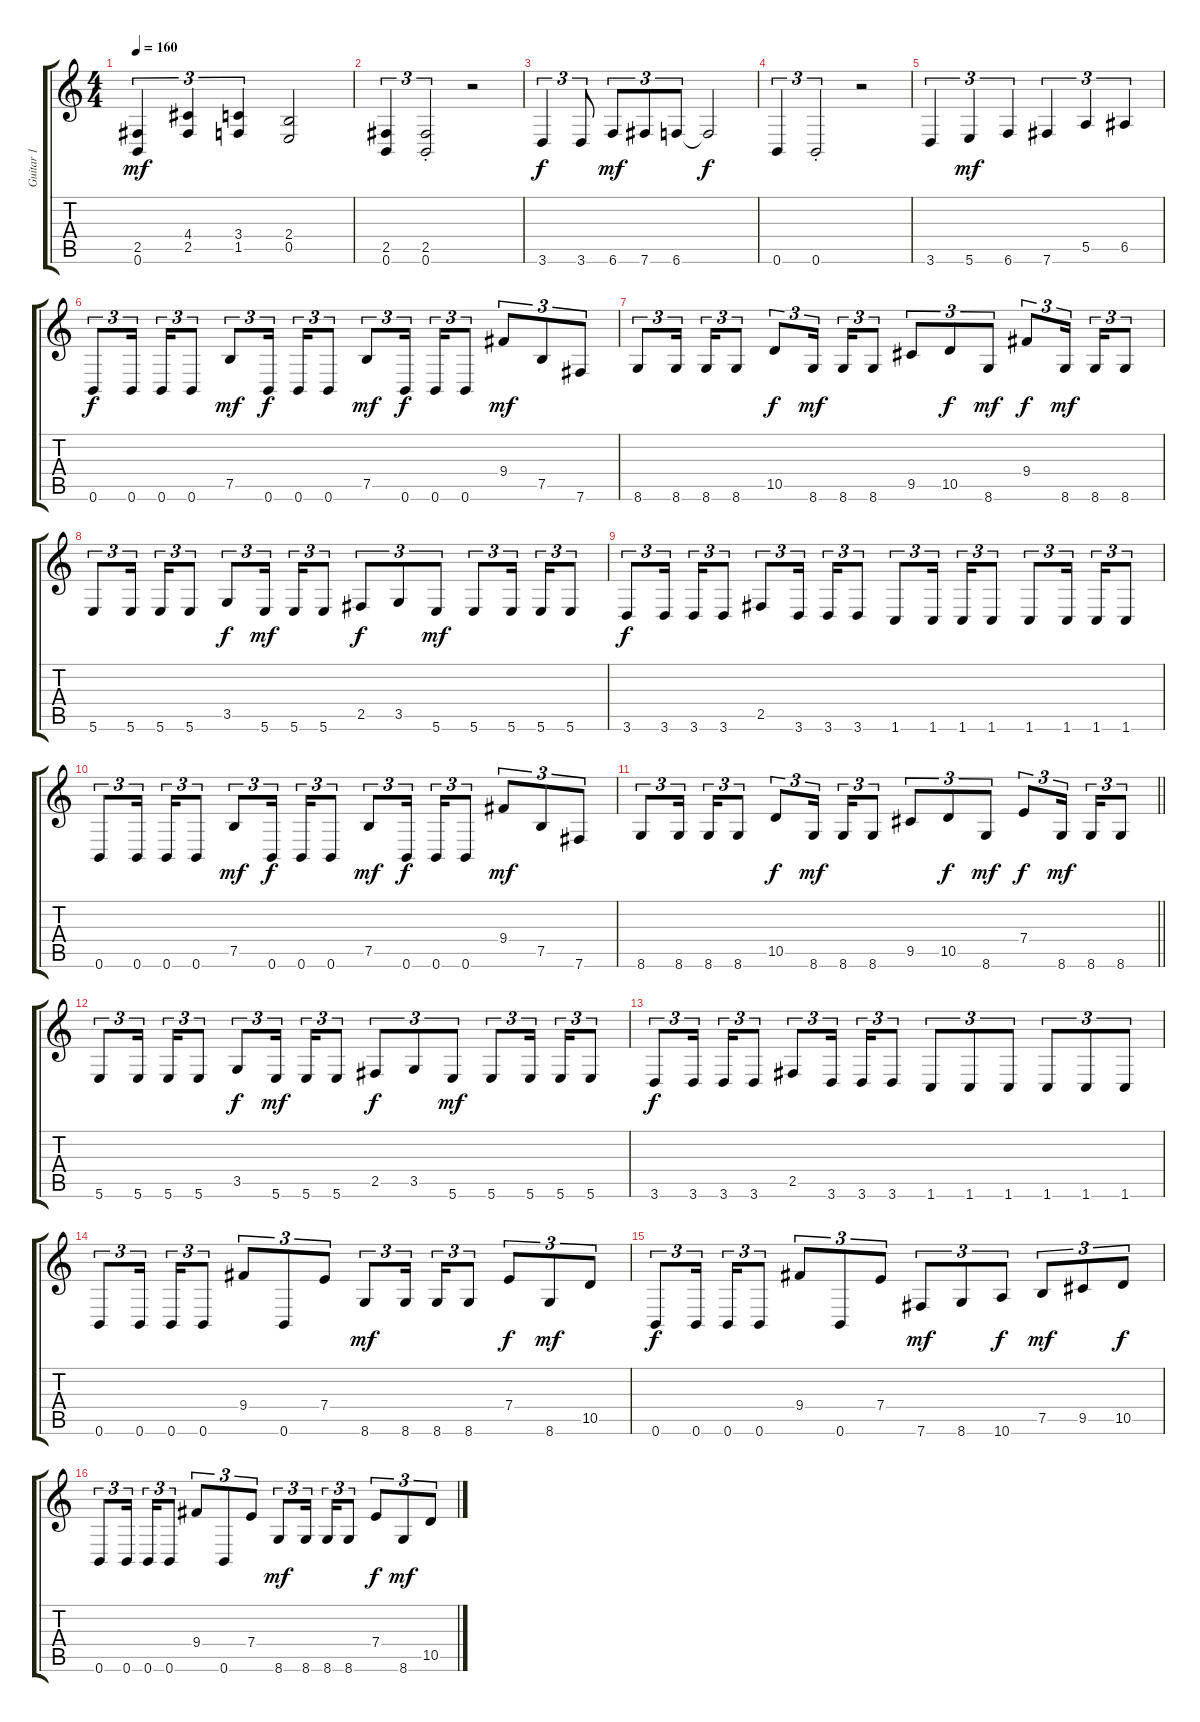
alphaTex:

\track ("Guitar 1" "Guitar 1") {instrument overdrivenguitar}
\staff {score tabs}
\tuning (B3 Gb3 D3 A2 E2 B1) {hide}
\ts (4 4)
\tempo 160
\clef g2
\ks c
(2.5 0.6).4{tu (3 2) dy mf} (4.4 2.5).4{tu (3 2)} (3.4 1.5).4{tu (3 2)} (2.4 0.5).2 |
(2.5 0.6).4{tu (3 2)} (2.5{st} 0.6{st}).2{tu (3 2)} r.2 |
3.6.4{tu (3 2) dy f} 3.6.8{tu (3 2)} 6.6.8{tu (3 2) dy mf} 7.6.8{tu (3 2)} 6.6.8{tu (3 2)} 6.6{t}.2{dy f} |
0.6.4{tu (3 2)} 0.6{st}.2{tu (3 2)} r.2 |
3.6.4{tu (3 2)} 5.6.4{tu (3 2) dy mf} 6.6.4{tu (3 2)} 7.6.4{tu (3 2)} 5.5.4{tu (3 2)} 6.5.4{tu (3 2)} |
0.6.8{tu (3 2) dy f} 0.6.16{tu (3 2) beam splitsecondary} 0.6.16{tu (3 2)} 0.6.8{tu (3 2)} 7.5.8{tu (3 2) dy mf} 0.6.16{tu (3 2) dy f beam splitsecondary} 0.6.16{tu (3 2)} 0.6.8{tu (3 2)} 7.5.8{tu (3 2) dy mf} 0.6.16{tu (3 2) dy f beam splitsecondary} 0.6.16{tu (3 2)} 0.6.8{tu (3 2)} 9.4.8{tu (3 2) dy mf} 7.5.8{tu (3 2)} 7.6.8{tu (3 2)} |
8.6.8{tu (3 2)} 8.6.16{tu (3 2) beam splitsecondary} 8.6.16{tu (3 2)} 8.6.8{tu (3 2)} 10.5.8{tu (3 2) dy f} 8.6.16{tu (3 2) dy mf beam splitsecondary} 8.6.16{tu (3 2)} 8.6.8{tu (3 2)} 9.5.8{tu (3 2)} 10.5.8{tu (3 2) dy f} 8.6.8{tu (3 2) dy mf} 9.4.8{tu (3 2) dy f} 8.6.16{tu (3 2) dy mf beam splitsecondary} 8.6.16{tu (3 2)} 8.6.8{tu (3 2)} |
5.6.8{tu (3 2)} 5.6.16{tu (3 2) beam splitsecondary} 5.6.16{tu (3 2)} 5.6.8{tu (3 2)} 3.5.8{tu (3 2) dy f} 5.6.16{tu (3 2) dy mf beam splitsecondary} 5.6.16{tu (3 2)} 5.6.8{tu (3 2)} 2.5.8{tu (3 2) dy f} 3.5.8{tu (3 2)} 5.6.8{tu (3 2) dy mf} 5.6.8{tu (3 2)} 5.6.16{tu (3 2) beam splitsecondary} 5.6.16{tu (3 2)} 5.6.8{tu (3 2)} |
3.6.8{tu (3 2) dy f} 3.6.16{tu (3 2) beam splitsecondary} 3.6.16{tu (3 2)} 3.6.8{tu (3 2)} 2.5.8{tu (3 2)} 3.6.16{tu (3 2) beam splitsecondary} 3.6.16{tu (3 2)} 3.6.8{tu (3 2)} 1.6.8{tu (3 2)} 1.6.16{tu (3 2) beam splitsecondary} 1.6.16{tu (3 2)} 1.6.8{tu (3 2)} 1.6.8{tu (3 2)} 1.6.16{tu (3 2) beam splitsecondary} 1.6.16{tu (3 2)} 1.6.8{tu (3 2)} |
0.6.8{tu (3 2)} 0.6.16{tu (3 2) beam splitsecondary} 0.6.16{tu (3 2)} 0.6.8{tu (3 2)} 7.5.8{tu (3 2) dy mf} 0.6.16{tu (3 2) dy f beam splitsecondary} 0.6.16{tu (3 2)} 0.6.8{tu (3 2)} 7.5.8{tu (3 2) dy mf} 0.6.16{tu (3 2) dy f beam splitsecondary} 0.6.16{tu (3 2)} 0.6.8{tu (3 2)} 9.4.8{tu (3 2) dy mf} 7.5.8{tu (3 2)} 7.6.8{tu (3 2)} |
\barLineRight lightlight
8.6.8{tu (3 2)} 8.6.16{tu (3 2) beam splitsecondary} 8.6.16{tu (3 2)} 8.6.8{tu (3 2)} 10.5.8{tu (3 2) dy f} 8.6.16{tu (3 2) dy mf beam splitsecondary} 8.6.16{tu (3 2)} 8.6.8{tu (3 2)} 9.5.8{tu (3 2)} 10.5.8{tu (3 2) dy f} 8.6.8{tu (3 2) dy mf} 7.4.8{tu (3 2) dy f} 8.6.16{tu (3 2) dy mf beam splitsecondary} 8.6.16{tu (3 2)} 8.6.8{tu (3 2)} |
5.6.8{tu (3 2)} 5.6.16{tu (3 2) beam splitsecondary} 5.6.16{tu (3 2)} 5.6.8{tu (3 2)} 3.5.8{tu (3 2) dy f} 5.6.16{tu (3 2) dy mf beam splitsecondary} 5.6.16{tu (3 2)} 5.6.8{tu (3 2)} 2.5.8{tu (3 2) dy f} 3.5.8{tu (3 2)} 5.6.8{tu (3 2) dy mf} 5.6.8{tu (3 2)} 5.6.16{tu (3 2) beam splitsecondary} 5.6.16{tu (3 2)} 5.6.8{tu (3 2)} |
3.6.8{tu (3 2) dy f} 3.6.16{tu (3 2) beam splitsecondary} 3.6.16{tu (3 2)} 3.6.8{tu (3 2)} 2.5.8{tu (3 2)} 3.6.16{tu (3 2) beam splitsecondary} 3.6.16{tu (3 2)} 3.6.8{tu (3 2)} 1.6.8{tu (3 2)} 1.6.8{tu (3 2)} 1.6.8{tu (3 2)} 1.6.8{tu (3 2)} 1.6.8{tu (3 2)} 1.6.8{tu (3 2)} |
0.6.8{tu (3 2)} 0.6.16{tu (3 2) beam splitsecondary} 0.6.16{tu (3 2)} 0.6.8{tu (3 2)} 9.4.8{tu (3 2)} 0.6.8{tu (3 2)} 7.4.8{tu (3 2)} 8.6.8{tu (3 2) dy mf} 8.6.16{tu (3 2) beam splitsecondary} 8.6.16{tu (3 2)} 8.6.8{tu (3 2)} 7.4.8{tu (3 2) dy f} 8.6.8{tu (3 2) dy mf} 10.5.8{tu (3 2)} |
0.6.8{tu (3 2) dy f} 0.6.16{tu (3 2) beam splitsecondary} 0.6.16{tu (3 2)} 0.6.8{tu (3 2)} 9.4.8{tu (3 2)} 0.6.8{tu (3 2)} 7.4.8{tu (3 2)} 7.6.8{tu (3 2) dy mf} 8.6.8{tu (3 2)} 10.6.8{tu (3 2) dy f} 7.5.8{tu (3 2) dy mf} 9.5.8{tu (3 2)} 10.5.8{tu (3 2) dy f} |
0.6.8{tu (3 2)} 0.6.16{tu (3 2) beam splitsecondary} 0.6.16{tu (3 2)} 0.6.8{tu (3 2)} 9.4.8{tu (3 2)} 0.6.8{tu (3 2)} 7.4.8{tu (3 2)} 8.6.8{tu (3 2) dy mf} 8.6.16{tu (3 2) beam splitsecondary} 8.6.16{tu (3 2)} 8.6.8{tu (3 2)} 7.4.8{tu (3 2) dy f} 8.6.8{tu (3 2) dy mf} 10.5.8{tu (3 2)}
